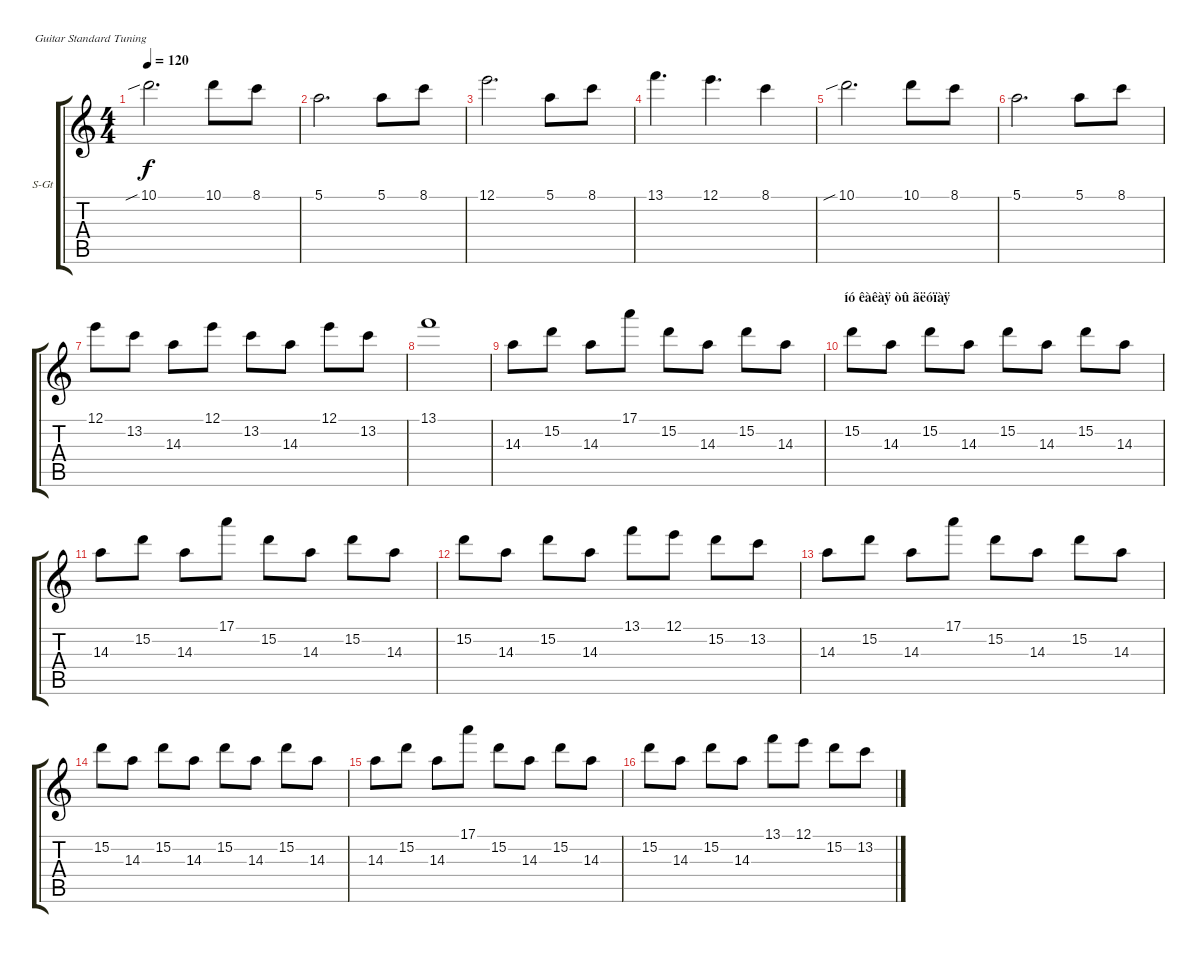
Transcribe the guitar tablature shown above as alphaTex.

\bracketExtendMode groupsimilarinstruments
\firstSystemTrackNameOrientation horizontal
\otherSystemsTrackNameOrientation horizontal
\track ("Äîðîæêà 3" "S-Gt") {instrument acousticguitarsteel}
\staff {score tabs}
\tuning (E4 B3 G3 D3 A2 E2)
\ts (4 4)
\tempo 120
\clef g2
\ks c
10.1{sib}.2{d dy f} 10.1.8 8.1.8 |
5.1.2{d} 5.1.8 8.1.8 |
12.1.2{d} 5.1.8 8.1.8 |
13.1.4{d} 12.1.4{d} 8.1.4 |
10.1{sib}.2{d} 10.1.8 8.1.8 |
5.1.2{d} 5.1.8 8.1.8 |
12.1.8 13.2.8 14.3.8 12.1.8 13.2.8 14.3.8 12.1.8 13.2.8 |
13.1.1 |
\scale
0.28465 14.3.8 15.2.8 14.3.8 17.1.8 15.2.8 14.3.8 15.2.8 14.3.8 |
\section ("" "íó êàêàÿ òû ãëóïàÿ")
\scale
0.23845 15.2.8 14.3.8 15.2.8 14.3.8 15.2.8 14.3.8 15.2.8 14.3.8 |
\scale
0.23845 14.3.8 15.2.8 14.3.8 17.1.8 15.2.8 14.3.8 15.2.8 14.3.8 |
\scale
0.23845 15.2.8 14.3.8 15.2.8 14.3.8 13.1.8 12.1.8 15.2.8 13.2.8 |
14.3.8 15.2.8 14.3.8 17.1.8 15.2.8 14.3.8 15.2.8 14.3.8 |
15.2.8 14.3.8 15.2.8 14.3.8 15.2.8 14.3.8 15.2.8 14.3.8 |
14.3.8 15.2.8 14.3.8 17.1.8 15.2.8 14.3.8 15.2.8 14.3.8 |
15.2.8 14.3.8 15.2.8 14.3.8 13.1.8 12.1.8 15.2.8 13.2.8
